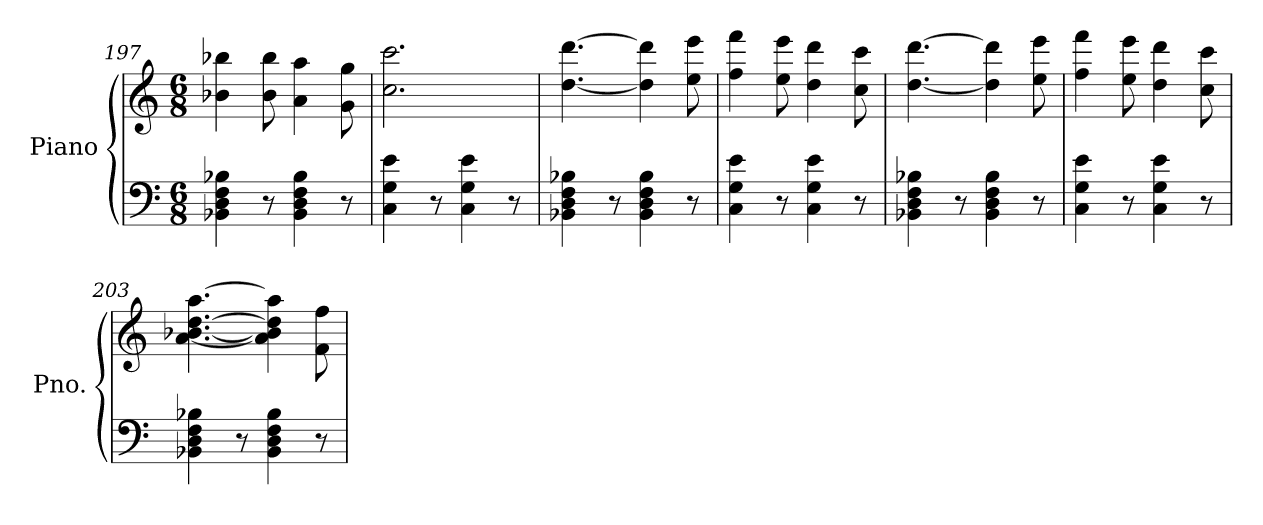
**kern	**kern
*part1	*part1
*staff2	*staff1
*I"Piano	*
*I'Pno.	*
*clefF4	*clefG2
*k[]	*k[]
*M6/8	*M6/8
=197	=197
4BB-X\ 4D\ 4F\ 4B-X\	4b-X\ 4bb-X\
8r	8b-\ 8bb-\
4BB-\ 4D\ 4F\ 4B-\	4a\ 4aa\
8r	8g\ 8gg\
=198	=198
4C\ 4G\ 4e\	2.cc\ 2.ccc\
8r	.
4C\ 4G\ 4e\	.
8r	.
!!LO:LB:g=z
=199	=199
4BB-X\ 4D\ 4F\ 4B-X\	[4.dd\ [4.ddd\
8r	.
4BB-\ 4D\ 4F\ 4B-\	4dd\] 4ddd\]
8r	8ee\ 8eee\
=200	=200
4C\ 4G\ 4e\	4ff\ 4fff\
8r	8ee\ 8eee\
4C\ 4G\ 4e\	4dd\ 4ddd\
8r	8cc\ 8ccc\
=201	=201
4BB-X\ 4D\ 4F\ 4B-X\	[4.dd\ [4.ddd\
8r	.
4BB-\ 4D\ 4F\ 4B-\	4dd\] 4ddd\]
8r	8ee\ 8eee\
=202	=202
4C\ 4G\ 4e\	4ff\ 4fff\
8r	8ee\ 8eee\
4C\ 4G\ 4e\	4dd\ 4ddd\
8r	8cc\ 8ccc\
=203	=203
4BB-X\ 4D\ 4F\ 4B-X\	[4.a\ [4.b-X\ [4.dd\ [4.aa\
8r	.
4BB-\ 4D\ 4F\ 4B-\	4a\] 4b-\] 4dd\] 4aa\]
8r	8f\ 8ff\
=	=
*-	*-
